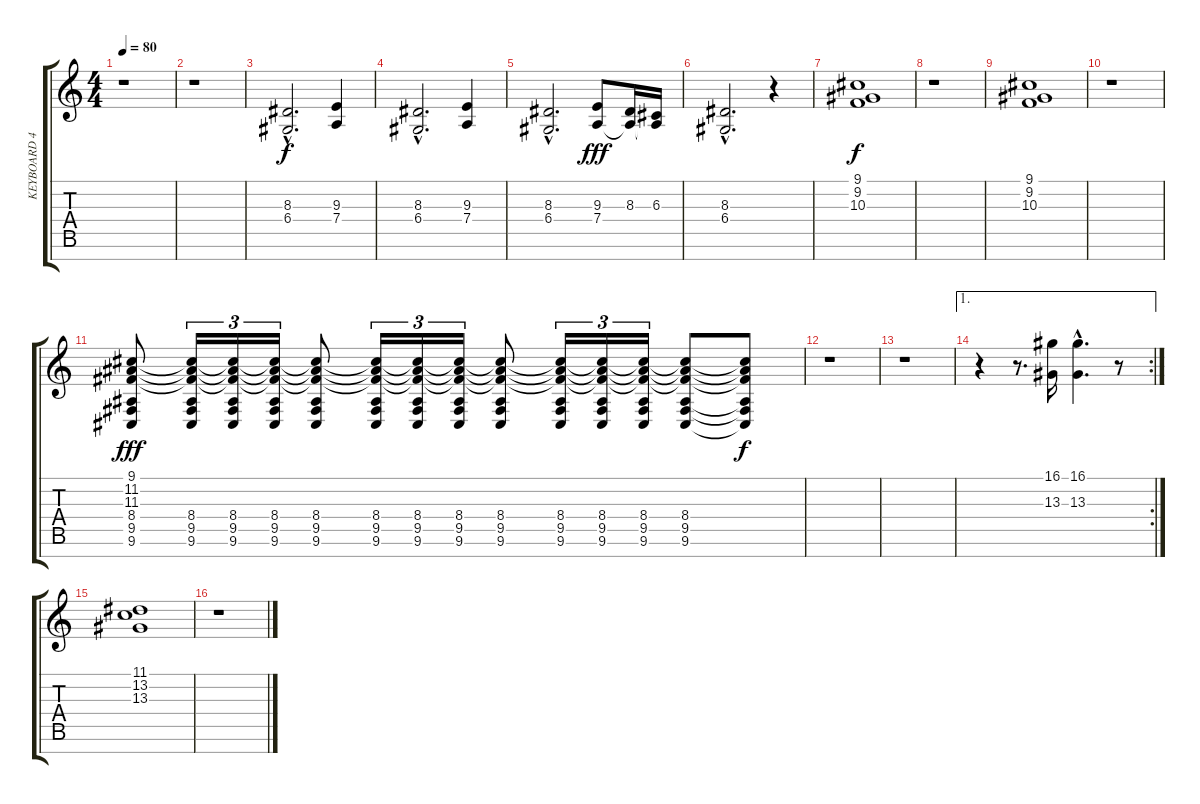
\track ("KEYBOARD 4" "KEYBOARD 4") {instrument brasssection}
\staff {score tabs}
\tuning (E4 B3 G3 D3 A2 E2 B1) {hide}
\ts (4 4)
\tempo 80
\clef g2
\ks c
r.1{dy f} |
r.1 |
(8.3{hac} 6.4{hac}).2{d} (9.3 7.4).4 |
(8.3{hac} 6.4{hac}).2{d} (9.3 7.4).4 |
(8.3{hac} 6.4{hac}).2{d} (9.3 7.4).8{dy fff} (8.3 7.4{t}).16 (6.3 7.4{t}).16 |
(8.3{hac} 6.4{hac}).2{d} r.4 |
(9.1 9.2 10.3).1{dy f} |
r.1 |
(9.1 9.2 10.3).1 |
r.1 |
(9.1 11.2 11.3 8.4 9.5 9.6).8{dy fff} (9.1{t} 11.2{t} 11.3{t} 8.4 9.5 9.6).16{tu (3 2)} (9.1{t} 11.2{t} 11.3{t} 8.4 9.5 9.6).16{tu (3 2)} (9.1{t} 11.2{t} 11.3{t} 8.4 9.5 9.6).16{tu (3 2)} (9.1{t} 11.2{t} 11.3{t} 8.4 9.5 9.6).8 (9.1{t} 11.2{t} 11.3{t} 8.4 9.5 9.6).16{tu (3 2)} (9.1{t} 11.2{t} 11.3{t} 8.4 9.5 9.6).16{tu (3 2)} (9.1{t} 11.2{t} 11.3{t} 8.4 9.5 9.6).16{tu (3 2)} (9.1{t} 11.2{t} 11.3{t} 8.4 9.5 9.6).8 (9.1{t} 11.2{t} 11.3{t} 8.4 9.5 9.6).16{tu (3 2)} (9.1{t} 11.2{t} 11.3{t} 8.4 9.5 9.6).16{tu (3 2)} (9.1{t} 11.2{t} 11.3{t} 8.4 9.5 9.6).16{tu (3 2)} (9.1{t} 11.2{t} 11.3{t} 8.4 9.5 9.6).8 (9.1{t} 11.2{t} 11.3{t} 8.4{t} 9.5{t} 9.6{t}).8{dy f} |
r.1 |
r.1 |
\ae 1
\rc 2
r.4 r.8{d} (16.1 13.3).16 (16.1{hac} 13.3{hac}).4{d} r.8 |
(11.1 13.2 13.3).1 |
r.1
